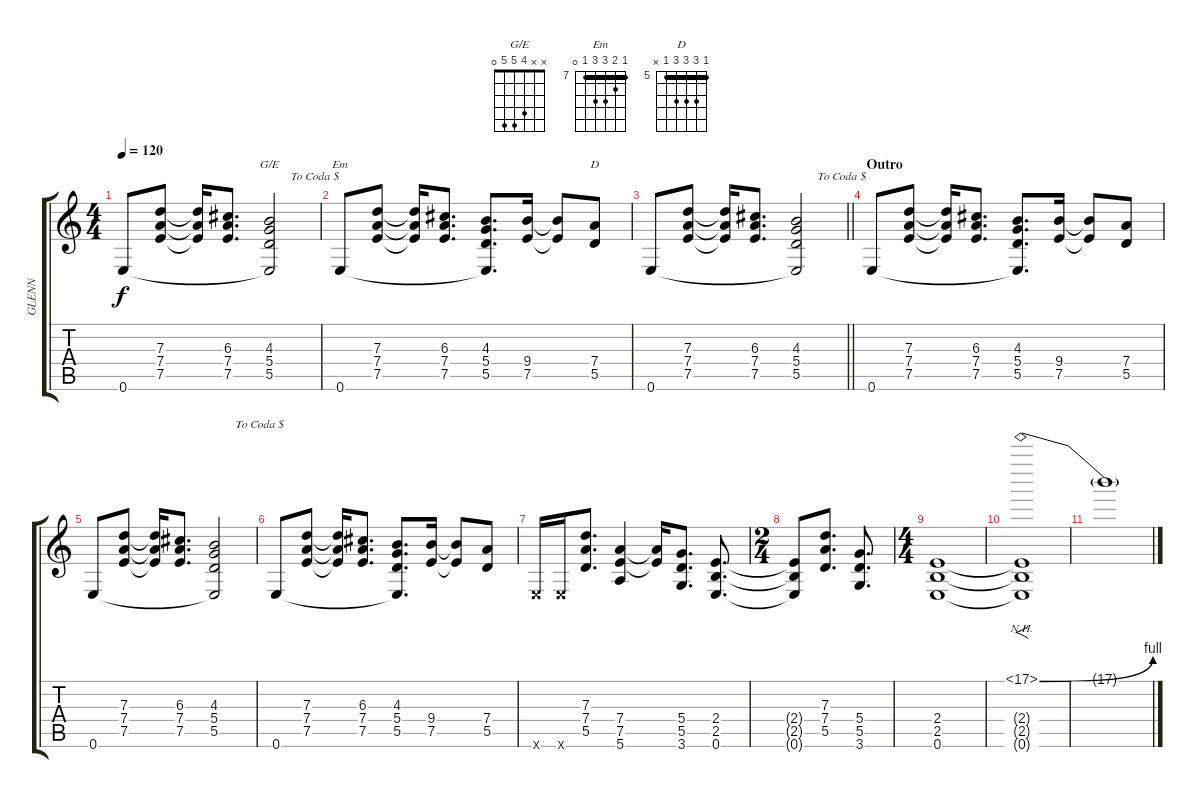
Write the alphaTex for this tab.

\track ("GLENN" "GLENN") {instrument overdrivenguitar}
\staff {score tabs}
\tuning (E4 B3 G3 D3 A2 E2) {hide}
\chord ("G/E" x x 4 5 5 0)
\chord ("Em" 7 8 9 9 7 0) {firstfret 7 barre 7}
\chord ("D" 5 7 7 7 5 x) {firstfret 5 barre 5}
\ts (4 4)
\tempo 120
\clef g2
\ks c
0.6.8{dy f} (7.3 7.4 7.5).8 (7.3{t} 7.4{t} 7.5{t}).16 (6.3 7.4 7.5).8{d} (4.3 5.4 5.5 0.6{t}).2{ch "G/E" txt "       To Coda $"} |
0.6.8{ch "Em"} (7.3 7.4 7.5).8 (7.3{t} 7.4{t} 7.5{t}).16 (6.3 7.4 7.5).8{d} (4.3 5.4 5.5 0.6{t}).8{d} (9.4 7.5).16 (9.4{t} 7.5{t}).8 (7.4 5.5).8{ch "D"} |
\barLineRight lightlight
0.6.8 (7.3 7.4 7.5).8 (7.3{t} 7.4{t} 7.5{t}).16 (6.3 7.4 7.5).8{d} (4.3 5.4 5.5 0.6{t}).2{txt "       To Coda $"} |
\section ("" "Outro")
0.6.8 (7.3 7.4 7.5).8 (7.3{t} 7.4{t} 7.5{t}).16 (6.3 7.4 7.5).8{d} (4.3 5.4 5.5 0.6{t}).8{d} (9.4 7.5).16 (9.4{t} 7.5{t}).8 (7.4 5.5).8 |
0.6.8 (7.3 7.4 7.5).8 (7.3{t} 7.4{t} 7.5{t}).16 (6.3 7.4 7.5).8{d} (4.3 5.4 5.5 0.6{t}).2{txt "       To Coda $"} |
0.6.8 (7.3 7.4 7.5).8 (7.3{t} 7.4{t} 7.5{t}).16 (6.3 7.4 7.5).8{d} (4.3 5.4 5.5 0.6{t}).8{d} (9.4 7.5).16 (9.4{t} 7.5{t}).8 (7.4 5.5).8 |
0.6{x}.16 0.6{x}.16 (7.3 7.4 5.5).8{d} (7.4 7.5 5.6).4 (7.4{t} 7.5{t}).16 (5.4 5.5 3.6).8{d} (2.4 2.5 0.6).8{d} |
\ts (2 4)
(2.4{t} 2.5{t} 0.6{t}).8 (7.3 7.4 5.5).8{d} (5.4 5.5 3.6).8{d} |
\ts (4 4)
(2.4 2.5 0.6).1 |
(17.1{be (bend 0 0 60 4) nh} 2.4{t} 2.5{t} 0.6{t}).1{f} |
17.1{t}.1
